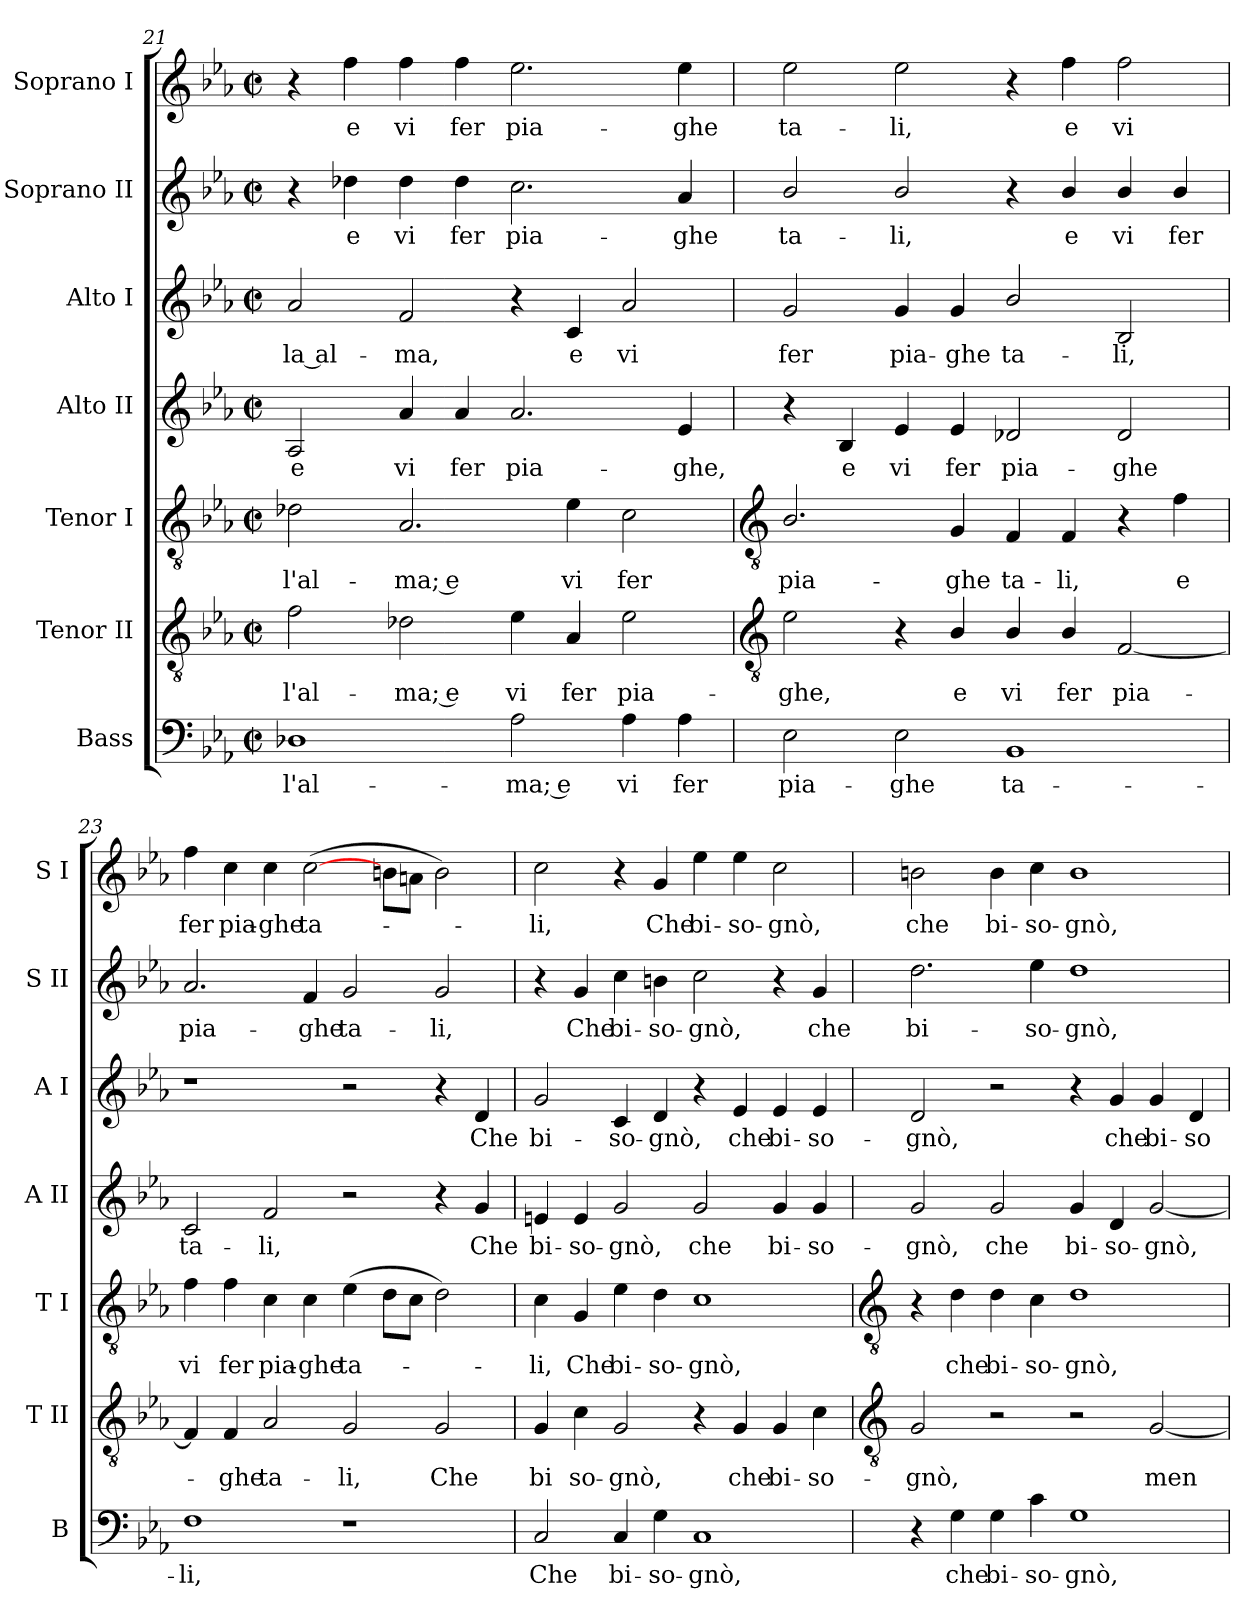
**kern	**text	**kern	**text	**kern	**text	**kern	**text	**kern	**text	**kern	**text	**kern	**text
*part7	*part7	*part6	*part6	*part5	*part5	*part4	*part4	*part3	*part3	*part2	*part2	*part1	*part1
*staff7	*staff7	*staff6	*staff6	*staff5	*staff5	*staff4	*staff4	*staff3	*staff3	*staff2	*staff2	*staff1	*staff1
*I"Bass	*	*I"Tenor II	*	*I"Tenor I	*	*I"Alto II	*	*I"Alto I	*	*I"Soprano II	*	*I"Soprano I	*
*I'B	*	*I'T II	*	*I'T I	*	*I'A II	*	*I'A I	*	*I'S II	*	*I'S I	*
*clefF4	*	*clefGv2	*	*clefGv2	*	*clefG2	*	*clefG2	*	*clefG2	*	*clefG2	*
*k[b-e-a-]	*	*k[b-e-a-]	*	*k[b-e-a-]	*	*k[b-e-a-]	*	*k[b-e-a-]	*	*k[b-e-a-]	*	*k[b-e-a-]	*
*E-:	*	*E-:	*	*E-:	*	*E-:	*	*E-:	*	*E-:	*	*E-:	*
*M4/2	*	*M4/2	*	*M4/2	*	*M4/2	*	*M4/2	*	*M4/2	*	*M4/2	*
*met(c|)	*	*met(c|)	*	*met(c|)	*	*met(c|)	*	*met(c|)	*	*met(c|)	*	*met(c|)	*
=21	=21	=21	=21	=21	=21	=21	=21	=21	=21	=21	=21	=21	=21
!	!LO:LY:b	!	!LO:LY:b	!	!LO:LY:b	!	!LO:LY:b	!	!LO:LY:b	!	!	!	!
1D-X	l'al-	2f	l'al-	2d-X	l'al-	2A-	e	2a-	la al-	4r	.	4r	.
!	!	!	!	!	!	!	!	!	!	!	!LO:LY:b	!	!LO:LY:b
.	.	.	.	.	.	.	.	.	.	4dd-X	e	4ff	e
!	!	!	!LO:LY:b	!	!LO:LY:b	!	!LO:LY:b	!	!LO:LY:b	!	!LO:LY:b	!	!LO:LY:b
.	.	2d-X	-ma; e	2.A-	-ma; e	4a-	vi	2f	-ma,	4dd-	vi	4ff	vi
!	!	!	!	!	!	!	!LO:LY:b	!	!	!	!LO:LY:b	!	!LO:LY:b
.	.	.	.	.	.	4a-	fer	.	.	4dd-	fer	4ff	fer
!	!LO:LY:b	!	!LO:LY:b	!	!	!	!LO:LY:b	!	!	!	!LO:LY:b	!	!LO:LY:b
2A-	-ma; e	4e-	vi	.	.	2.a-	pia-	4r	.	2.cc	pia-	2.ee-	pia-
!	!	!	!LO:LY:b	!	!LO:LY:b	!	!	!	!LO:LY:b	!	!	!	!
.	.	4A-	fer	4e-	vi	.	.	4c	e	.	.	.	.
!	!LO:LY:b	!	!LO:LY:b	!	!LO:LY:b	!	!	!	!LO:LY:b	!	!	!	!
4A-	vi	2e-	pia-	2c	fer	.	.	2a-	vi	.	.	.	.
!	!LO:LY:b	!	!	!	!	!	!LO:LY:b	!	!	!	!LO:LY:b	!	!LO:LY:b
4A-	fer	.	.	.	.	4e-	-ghe,	.	.	4a-	-ghe	4ee-	-ghe
!!LO:LB:g=z
=22	=22	=22	=22	=22	=22	=22	=22	=22	=22	=22	=22	=22	=22
*	*	*clefGv2	*	*clefGv2	*	*	*	*	*	*	*	*	*
!	!LO:LY:b	!	!LO:LY:b	!	!LO:LY:b	!	!	!	!LO:LY:b	!	!LO:LY:b	!	!LO:LY:b
2E-	pia-	2e-	-ghe,	2.B-/	pia-	4r	.	2g	fer	2b-/	ta-	2ee-	ta-
!	!	!	!	!	!	!	!LO:LY:b	!	!	!	!	!	!
.	.	.	.	.	.	4B-	e	.	.	.	.	.	.
!	!LO:LY:b	!	!	!	!	!	!LO:LY:b	!	!LO:LY:b	!	!LO:LY:b	!	!LO:LY:b
2E-	-ghe	4r	.	.	.	4e-	vi	4g	pia-	2b-/	-li,	2ee-	-li,
!	!	!	!LO:LY:b	!	!LO:LY:b	!	!LO:LY:b	!	!LO:LY:b	!	!	!	!
.	.	4B-/	e	4G	-ghe	4e-	fer	4g	-ghe	.	.	.	.
!	!LO:LY:b	!	!LO:LY:b	!	!LO:LY:b	!	!LO:LY:b	!	!LO:LY:b	!	!	!	!
1BB-	ta-	4B-/	vi	4F	ta-	2d-X	pia-	2b-/	ta-	4r	.	4r	.
!	!	!	!LO:LY:b	!	!LO:LY:b	!	!	!	!	!	!LO:LY:b	!	!LO:LY:b
.	.	4B-/	fer	4F	-li,	.	.	.	.	4b-/	e	4ff	e
!	!	!	!LO:LY:b	!	!	!	!LO:LY:b	!	!LO:LY:b	!	!LO:LY:b	!	!LO:LY:b
.	.	[2F	pia-	4r	.	2d-	-ghe	2B-	-li,	4b-/	vi	2ff	vi
!	!	!	!	!	!LO:LY:b	!	!	!	!	!	!LO:LY:b	!	!
.	.	.	.	4f	e	.	.	.	.	4b-/	fer	.	.
=23	=23	=23	=23	=23	=23	=23	=23	=23	=23	=23	=23	=23	=23
!	!LO:LY:b	!	!	!	!LO:LY:b	!	!LO:LY:b	!	!	!	!LO:LY:b	!	!LO:LY:b
1F	-li,	4F]	.	4f	vi	2c	ta-	1r	.	2.a-	pia-	4ff	fer
!	!	!	!LO:LY:b	!	!LO:LY:b	!	!	!	!	!	!	!	!LO:LY:b
.	.	4F	ghe	4f	fer	.	.	.	.	.	.	4cc	pia-
!	!	!	!LO:LY:b	!	!LO:LY:b	!	!LO:LY:b	!	!	!	!	!	!LO:LY:b
.	.	2A-	ta-	4c	pia-	2f	-li,	.	.	.	.	4cc	-ghe
!	!	!	!	!	!LO:LY:b	!	!	!	!	!	!LO:LY:b	!	!LO:LY:b
.	.	.	.	4c	-ghe	.	.	.	.	4f	-ghe	(>[2cc	ta-
!	!	!	!LO:LY:b	!	!LO:LY:b	!	!	!	!	!	!LO:LY:b	!	!
1r	.	2G	-li,	(>4e-	ta-	2r	.	2r	.	2g	ta-	.	.
.	.	.	.	8dL	.	.	.	.	.	.	.	8bn\L	.
.	.	.	.	8cJ	.	.	.	.	.	.	.	8an\J	.
!	!	!	!LO:LY:b	!	!	!	!	!	!	!	!LO:LY:b	!	!
.	.	2G	Che	2d)	.	4r	.	4r	.	2g	-li,	2b)	.
!	!	!	!	!	!	!	!LO:LY:b	!	!LO:LY:b	!	!	!	!
.	.	.	.	.	.	4g	Che	4d	Che	.	.	.	.
=24	=24	=24	=24	=24	=24	=24	=24	=24	=24	=24	=24	=24	=24
!	!LO:LY:b	!	!LO:LY:b	!	!LO:LY:b	!	!LO:LY:b	!	!LO:LY:b	!	!	!	!LO:LY:b
2C	Che	4G	bi	4c	li,	4en	bi-	2g	bi-	4r	.	2cc	li,
!	!	!	!LO:LY:b	!	!LO:LY:b	!	!LO:LY:b	!	!	!	!LO:LY:b	!	!
.	.	4c	so-	4G	Che	4e	-so-	.	.	4g	Che	.	.
!	!LO:LY:b	!	!LO:LY:b	!	!LO:LY:b	!	!LO:LY:b	!	!LO:LY:b	!	!LO:LY:b	!	!
4C	bi-	2G	-gnò,	4e-	bi-	2g	-gnò,	4c	-so-	4cc	bi-	4r	.
!	!LO:LY:b	!	!	!	!LO:LY:b	!	!	!	!LO:LY:b	!	!LO:LY:b	!	!LO:LY:b
4G	-so-	.	.	4d	-so-	.	.	4d	-gnò,	4bn	-so-	4g	Che
!	!LO:LY:b	!	!	!	!LO:LY:b	!	!LO:LY:b	!	!	!	!LO:LY:b	!	!LO:LY:b
1C	-gnò,	4r	.	1c	-gnò,	2g	che	4r	.	2cc	-gnò,	4ee-	bi-
!	!	!	!LO:LY:b	!	!	!	!	!	!LO:LY:b	!	!	!	!LO:LY:b
.	.	4G	che	.	.	.	.	4e-	che	.	.	4ee-	-so-
!	!	!	!LO:LY:b	!	!	!	!LO:LY:b	!	!LO:LY:b	!	!	!	!LO:LY:b
.	.	4G	bi-	.	.	4g	bi-	4e-	bi-	4r	.	2cc	-gnò,
!	!	!	!LO:LY:b	!	!	!	!LO:LY:b	!	!LO:LY:b	!	!LO:LY:b	!	!
.	.	4c	-so-	.	.	4g	-so-	4e-	-so-	4g	che	.	.
!!LO:LB:g=z
=25	=25	=25	=25	=25	=25	=25	=25	=25	=25	=25	=25	=25	=25
*	*	*clefGv2	*	*clefGv2	*	*	*	*	*	*	*	*	*
!	!	!	!LO:LY:b	!	!	!	!LO:LY:b	!	!LO:LY:b	!	!LO:LY:b	!	!LO:LY:b
4r	.	2G	-gnò,	4r	.	2g	-gnò,	2d	-gnò,	2.dd	bi-	2bn	che
!	!LO:LY:b	!	!	!	!LO:LY:b	!	!	!	!	!	!	!	!
4G	che	.	.	4d	che	.	.	.	.	.	.	.	.
!	!LO:LY:b	!	!	!	!LO:LY:b	!	!LO:LY:b	!	!	!	!	!	!LO:LY:b
4G	bi-	2r	.	4d	bi-	2g	che	2r	.	.	.	4b	bi-
!	!LO:LY:b	!	!	!	!LO:LY:b	!	!	!	!	!	!LO:LY:b	!	!LO:LY:b
4c	-so-	.	.	4c	-so-	.	.	.	.	4ee-	-so-	4cc	-so-
!	!LO:LY:b	!	!	!	!LO:LY:b	!	!LO:LY:b	!	!	!	!LO:LY:b	!	!LO:LY:b
1G	-gnò,	2r	.	1d	-gnò,	4g	bi-	4r	.	1dd	-gnò,	1b	-gnò,
!	!	!	!	!	!	!	!LO:LY:b	!	!LO:LY:b	!	!	!	!
.	.	.	.	.	.	4d	-so-	4g	che	.	.	.	.
!	!	!	!LO:LY:b	!	!	!	!LO:LY:b	!	!LO:LY:b	!	!	!	!
.	.	[2G	men-	.	.	[2g	-gnò,	4g	bi-	.	.	.	.
!	!	!	!	!	!	!	!	!	!LO:LY:b	!	!	!	!
.	.	.	.	.	.	.	.	4d	-so-	.	.	.	.
=	=	=	=	=	=	=	=	=	=	=	=	=	=
*-	*-	*-	*-	*-	*-	*-	*-	*-	*-	*-	*-	*-	*-
